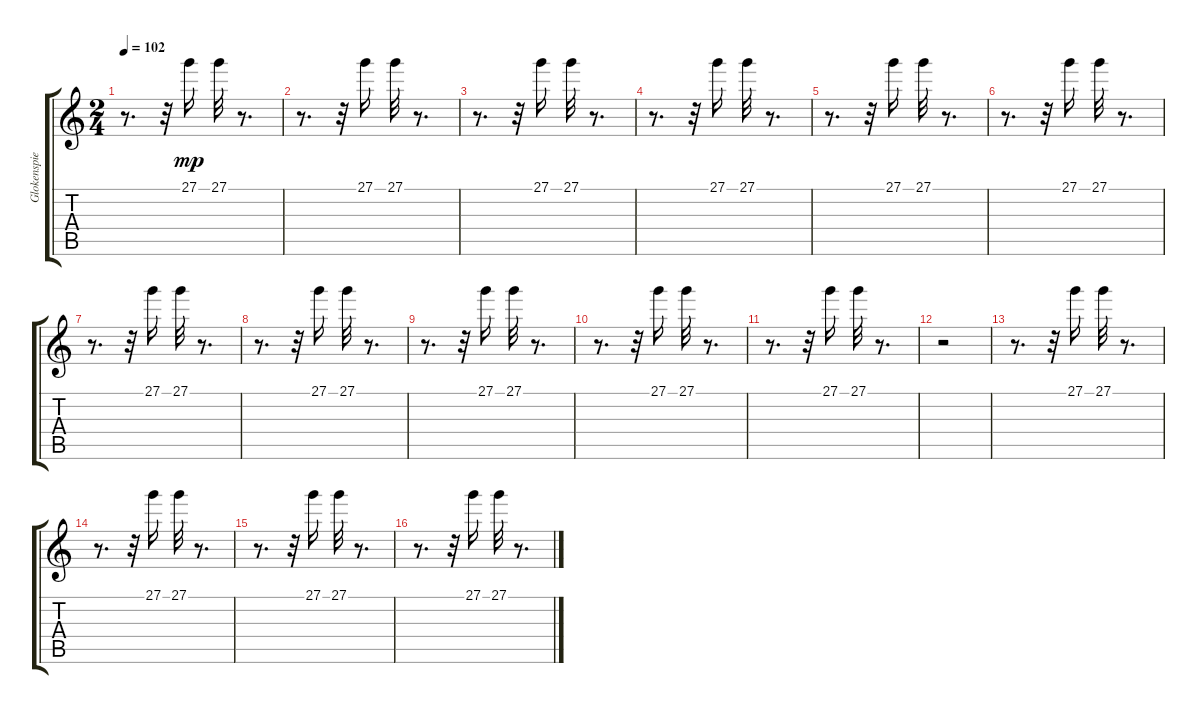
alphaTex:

\track ("Glokenspie" "Glokenspie") {instrument glockenspiel}
\staff {score tabs}
\tuning (E4 B3 G3 D3 A2 E2) {hide}
\ts (2 4)
\tempo 102
\clef g2
\ks c
r.8{d dy mp} r.32 27.1.16 27.1.32 r.8{d} |
r.8{d} r.32 27.1.16 27.1.32 r.8{d} |
r.8{d} r.32 27.1.16 27.1.32 r.8{d} |
r.8{d} r.32 27.1.16 27.1.32 r.8{d} |
r.8{d} r.32 27.1.16 27.1.32 r.8{d} |
r.8{d} r.32 27.1.16 27.1.32 r.8{d} |
r.8{d} r.32 27.1.16 27.1.32 r.8{d} |
r.8{d} r.32 27.1.16 27.1.32 r.8{d} |
r.8{d} r.32 27.1.16 27.1.32 r.8{d} |
r.8{d} r.32 27.1.16 27.1.32 r.8{d} |
r.8{d} r.32 27.1.16 27.1.32 r.8{d} |
r.2 |
r.8{d} r.32 27.1.16 27.1.32 r.8{d} |
r.8{d} r.32 27.1.16 27.1.32 r.8{d} |
r.8{d} r.32 27.1.16 27.1.32 r.8{d} |
r.8{d} r.32 27.1.16 27.1.32 r.8{d}
